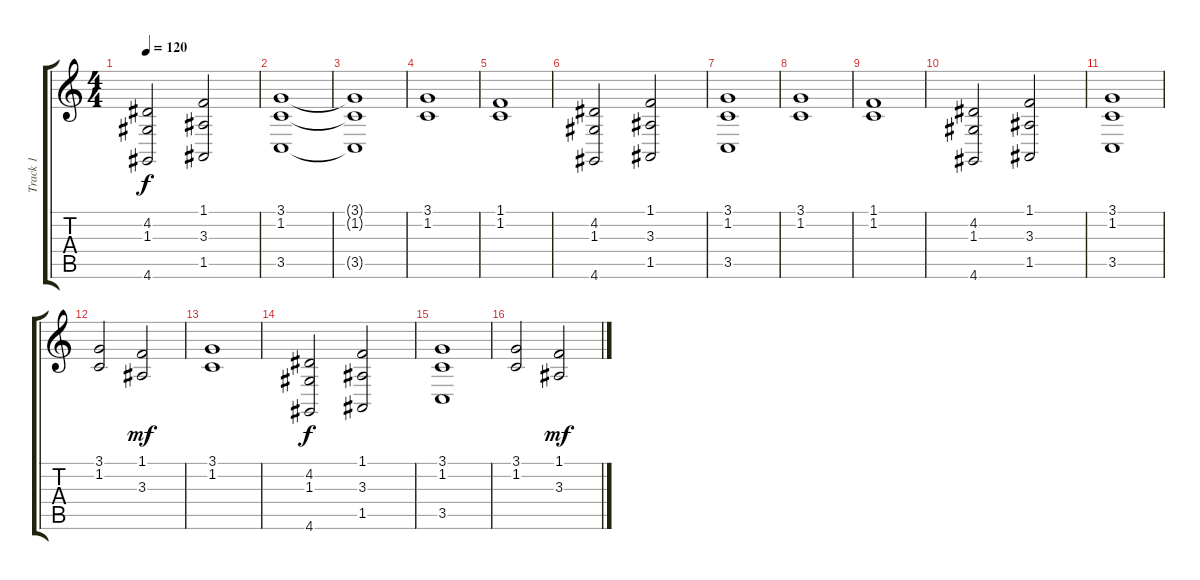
\track ("Track 1" "Track 1") {instrument stringensemble2}
\staff {score tabs}
\tuning (E4 B3 G3 D3 A2 E2) {hide}
\ts (4 4)
\tempo 120
\clef g2
\ks c
(4.2 1.3 4.6).2{dy f} (1.1 3.3 1.5).2 |
(3.1 1.2 3.5).1 |
(3.1{t} 1.2{t} 3.5{t}).1 |
(3.1 1.2).1 |
(1.1 1.2).1 |
(4.2 1.3 4.6).2 (1.1 3.3 1.5).2 |
(3.1 1.2 3.5).1 |
(3.1 1.2).1 |
(1.1 1.2).1 |
(4.2 1.3 4.6).2 (1.1 3.3 1.5).2 |
(3.1 1.2 3.5).1 |
(3.1 1.2).2 (1.1 3.3).2{dy mf} |
(3.1 1.2).1 |
(4.2 1.3 4.6).2{dy f} (1.1 3.3 1.5).2 |
(3.1 1.2 3.5).1 |
(3.1 1.2).2 (1.1 3.3).2{dy mf}
